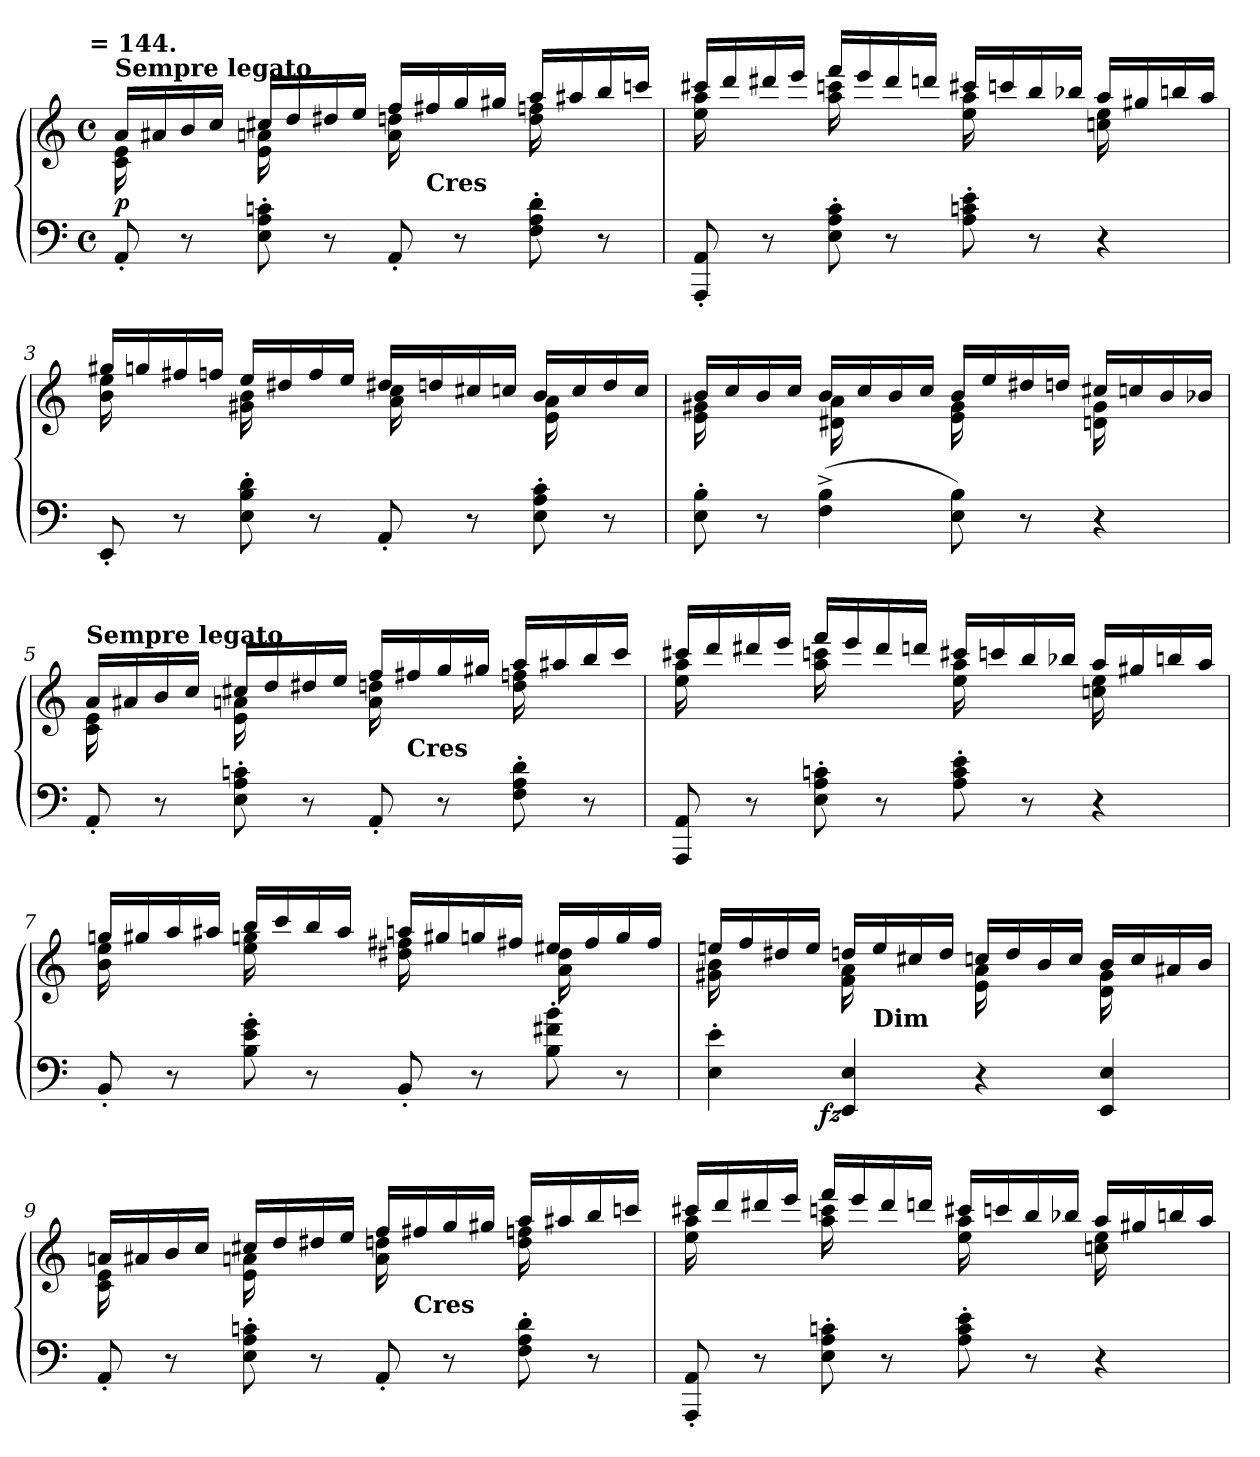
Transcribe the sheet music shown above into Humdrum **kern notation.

**kern	**kern	**dynam
*part1	*part1	*part1
*staff2	*staff1	*staff1/2
*clefF4	*clefG2	*
*k[]	*k[]	*
*a:	*a:	*
!!LO:TX:omd:t=&nbsp;=&nbsp;144.
*M4/4	*M4/4	*
*met(c)	*met(c)	*
*MM144	*MM144	*
=1	=1	=1
*	*^	*
!	!LO:TX:a:B:t=Sempre legato	!	!
8AA'<	16aLL	16e 16c	p
.	16a#X	8.ryy	.
8r	16b	.	.
.	16ccJJ	.	.
8cn'> 8A'> 8E'>	16cc#XLL	16an 16e	.
.	16dd	8.ryy	.
8r	16dd#X	.	.
.	16eeJJ	.	.
8AA'<	16ffLL	16ddn 16a	.
!	!LO:TX:c:B:t=Cres	!	!
.	16ff#X	8.ryy	.
8r	16gg	.	.
.	16gg#XJJ	.	.
8d'> 8A'> 8F'>	16aaLL	16ffn 16dd	.
.	16aa#X	8.ryy	.
8r	16bb	.	.
.	16cccnJJ	.	.
=2	=2	=2	=2
8AA'< 8AAA'<	16ccc#XLL	16aa 16ee	.
.	16ddd	8.ryy	.
8r	16ddd#X	.	.
.	16eeeJJ	.	.
8c'> 8A'> 8E'>	16fffLL	16cccn 16aa	.
.	16eee	8.ryy	.
8r	16ddd#	.	.
.	16dddnJJ	.	.
8e'> 8cn'> 8A'>	16ccc#XLL	16aa 16ee	.
.	16cccn	8.ryy	.
8r	16bb	.	.
.	16bb-XJJ	.	.
4r	16aaLL	16ee 16ccn	.
.	16gg#X	8.ryy	.
.	16bbn	.	.
.	16aaJJ	.	.
=3	=3	=3	=3
8EE'<	16gg#XLL	16ee 16b	.
.	16ggn	8.ryy	.
8r	16ff#X	.	.
.	16ffnJJ	.	.
8d'> 8B'> 8E'>	16eeLL	16b 16g#X	.
.	16dd#X	8.ryy	.
8r	16ff	.	.
.	16eeJJ	.	.
8AA'<	16dd#XLL	16cc 16a	.
.	16ddn	8.ryy	.
8r	16cc#X	.	.
.	16ccnJJ	.	.
8c'> 8A'> 8E'>	16bLL	16a 16e	.
.	16cc	8.ryy	.
8r	16dd	.	.
.	16ccJJ	.	.
=4	=4	=4	=4
8B'> 8E'>	16bLL	16g#X 16e	.
.	16cc	8.ryy	.
8r	16b	.	.
.	16ccJJ	.	.
(<4B^> 4F^>	16bLL	16a 16d#X	.
.	16cc	8.ryy	.
.	16b	.	.
.	16ccJJ	.	.
8B 8E)	16bLL	16g# 16e	.
.	16ee	8.ryy	.
8r	16dd#X	.	.
.	16ddnJJ	.	.
4r	16cc#XLL	16g# 16dn	.
.	16ccn	8.ryy	.
.	16b	.	.
.	16b-XJJ	.	.
=5	=5	=5	=5
!	!LO:TX:a:B:t=Sempre legato	!	!
8AA'<	16aLL	16e 16c	.
.	16a#X	8.ryy	.
8r	16b	.	.
.	16ccJJ	.	.
8cn'> 8A'> 8E'>	16cc#XLL	16an 16e	.
.	16dd	8.ryy	.
8r	16dd#X	.	.
.	16eeJJ	.	.
8AA'<	16ffLL	16ddn 16a	.
!	!LO:TX:c:B:t=Cres	!	!
.	16ff#X	8.ryy	.
8r	16gg	.	.
.	16gg#XJJ	.	.
8d'> 8A'> 8F'>	16aaLL	16ffn 16dd	.
.	16aa#X	8.ryy	.
8r	16bb	.	.
.	16cccJJ	.	.
=6	=6	=6	=6
8AA 8AAA	16ccc#XLL	16aa 16ee	.
.	16ddd	8.ryy	.
8r	16ddd#X	.	.
.	16eeeJJ	.	.
8cn'> 8A'> 8E'>	16fffLL	16cccn 16aa	.
.	16eee	8.ryy	.
8r	16ddd#	.	.
.	16dddnJJ	.	.
8e'> 8c'> 8A'>	16ccc#XLL	16aa 16ee	.
.	16cccn	8.ryy	.
8r	16bb	.	.
.	16bb-XJJ	.	.
4r	16aaLL	16ee 16ccn	.
.	16gg#X	8.ryy	.
.	16bbn	.	.
.	16aaJJ	.	.
=7	=7	=7	=7
8BB'<	16ggnLL	16ee 16b	.
.	16gg#X	8.ryy	.
8r	16aa	.	.
.	16aa#XJJ	.	.
8g'> 8e'> 8B'>	16bbLL	16ggn 16ee	.
.	16ccc	8.ryy	.
8r	16bb	.	.
.	16aa#JJ	.	.
8BB'<	16aanLL	16ff#X 16dd#X	.
.	16gg#	8.ryy	.
8r	16ggn	.	.
.	16ff#XJJ	.	.
8b'> 8f#X'> 8B'>	16ee#XLL	16dd# 16a	.
.	16ff#	8.ryy	.
8r	16gg	.	.
.	16ff#JJ	.	.
=8	=8	=8	=8
4e'> 4E'>	16eenLL	16b 16g#X	.
.	16ff	8.ryy	.
.	16dd#X	.	.
.	16eeJJ	.	.
!	!	!	!LO:DY:b=2:rj
4E 4EE	16ddnLL	16a 16f	fz
!	!LO:TX:c:B:t=Dim	!	!
.	16ee	8.ryy	.
.	16cc#X	.	.
.	16ddJJ	.	.
4r	16ccnLL	16a 16e	.
.	16dd	8.ryy	.
.	16b	.	.
.	16ccJJ	.	.
4E 4EE	16bLL	16g# 16d	.
.	16cc	8.ryy	.
.	16a#X	.	.
.	16bJJ	.	.
=9	=9	=9	=9
8AA'<	16anLL	16e 16c	.
.	16a#X	8.ryy	.
8r	16b	.	.
.	16ccJJ	.	.
8cn'> 8A'> 8E'>	16cc#XLL	16an 16e	.
.	16dd	8.ryy	.
8r	16dd#X	.	.
.	16eeJJ	.	.
8AA'<	16ffLL	16ddn 16a	.
!	!LO:TX:c:B:t=Cres	!	!
.	16ff#X	8.ryy	.
8r	16gg	.	.
.	16gg#XJJ	.	.
8d'> 8A'> 8F'>	16aaLL	16ffn 16dd	.
.	16aa#X	8.ryy	.
8r	16bb	.	.
.	16cccnJJ	.	.
=10	=10	=10	=10
8AA'< 8AAA'<	16ccc#XLL	16aa 16ee	.
.	16ddd	8.ryy	.
8r	16ddd#X	.	.
.	16eeeJJ	.	.
8cn'> 8A'> 8E'>	16fffLL	16cccn 16aa	.
.	16eee	8.ryy	.
8r	16ddd#	.	.
.	16dddnJJ	.	.
8e'> 8c'> 8A'>	16ccc#XLL	16aa 16ee	.
.	16cccn	8.ryy	.
8r	16bb	.	.
.	16bb-XJJ	.	.
4r	16aaLL	16ee 16ccn	.
.	16gg#X	8.ryy	.
.	16bbn	.	.
.	16aaJJ	.	.
*	*v	*v	*
=	=	=
*-	*-	*-
